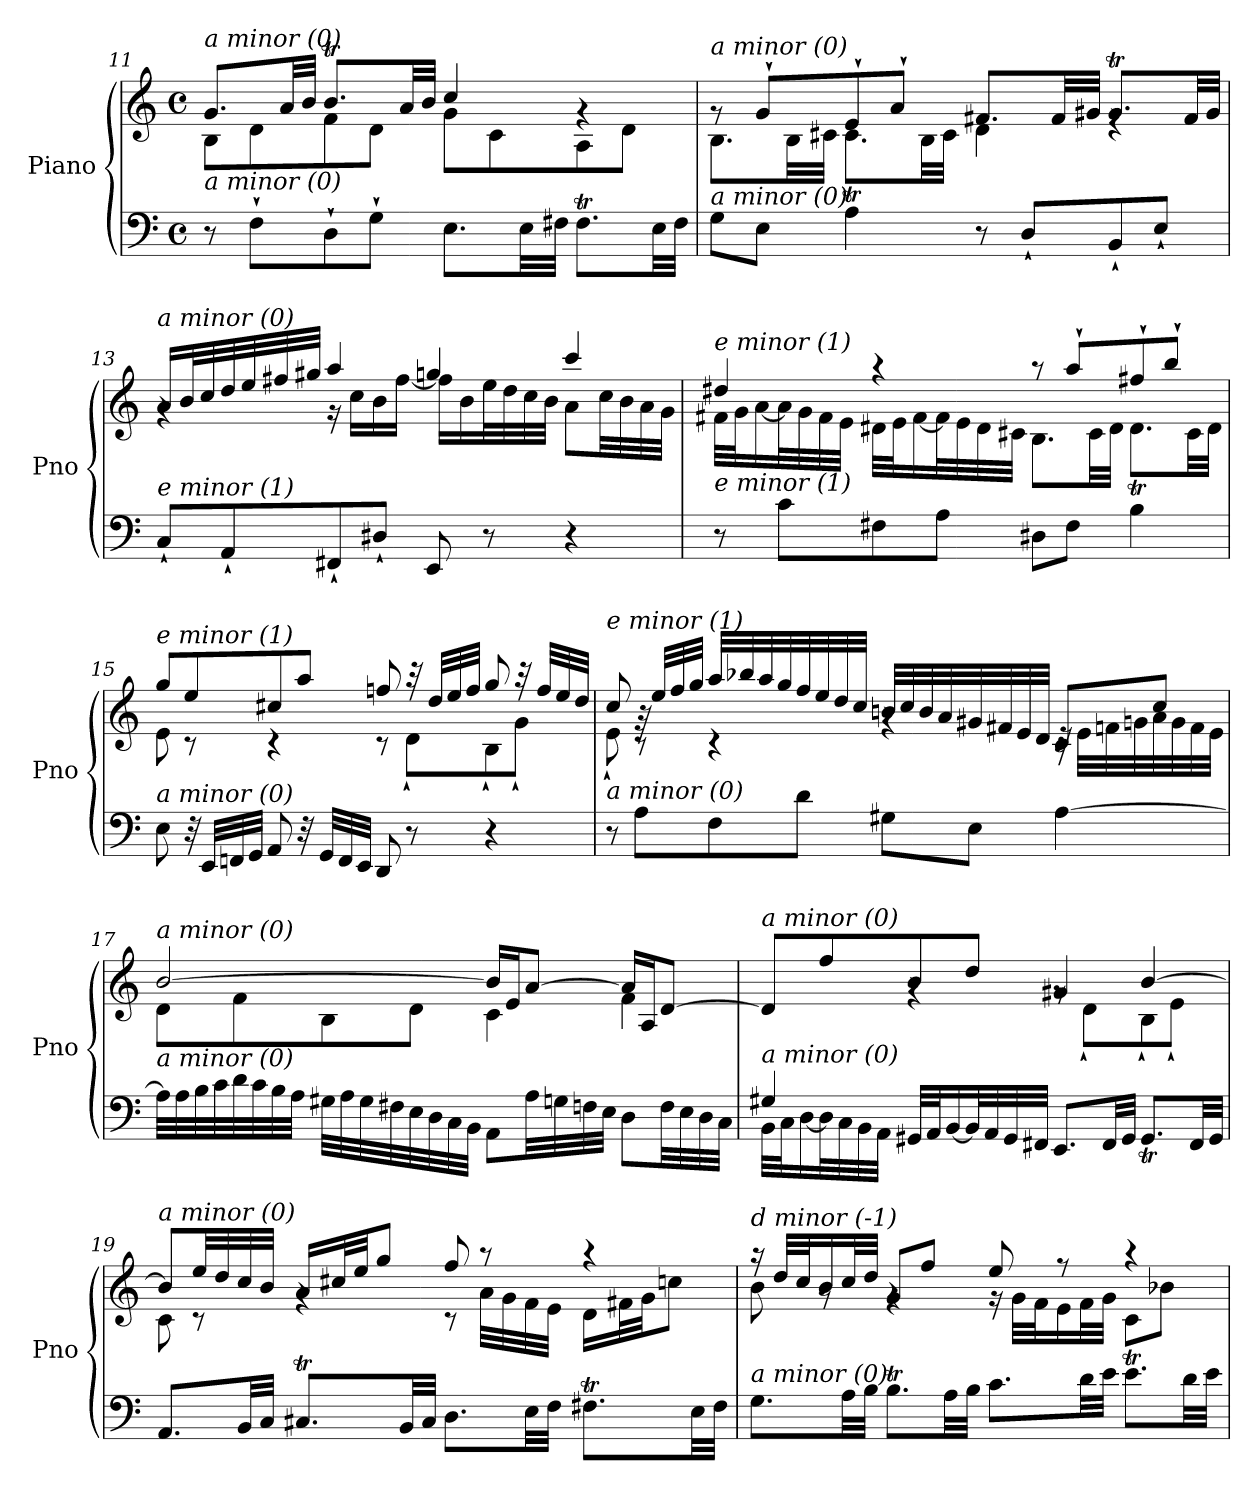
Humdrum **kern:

**kern	**kern
*part1	*part1
*staff2	*staff1
*I"Piano	*
*I'Pno	*
*clefF4	*clefG2
*k[]	*k[]
*M4/4	*M4/4
*met(c)	*met(c)
=11	=11
*	*^
!	!LO:TX:i:t=a minor (0)	!
!LO:TX:i:t=a minor (0)	!	!
8r	8.g/L	8B\L
8F`\L	.	8d\
.	32a/LL	.
.	32b/JJJ	.
8D`\	8.bt/L	8f\
8G`\J	.	8d\J
.	32a/LL	.
.	32b/JJJ	.
8.E\L	4cc/	8g\L
.	.	8c\
32E\LL	.	.
32F#X\JJJ	.	.
8.F#t\L	4rg	8A\
.	.	8d\J
32E\LL	.	.
32F#\JJJ	.	.
!!LO:PB:g=z	!!
=12	=12	=12
!	!LO:TX:i:t=a minor (0)	!
!LO:TX:i:t=a minor (0)	!	!
8G\L	8rg	8.B\L
8E\J	8g`/L	.
.	.	32B\LL
.	.	32c#X\JJJ
4A\	8e`/	8.c#t\L
.	8a`/J	.
.	.	32B\LL
.	.	32c#\JJJ
8r	8.f#X/L	4d\
8D`/L	.	.
.	32f#/LL	.
.	32g#X/JJJ	.
8BB`/	8.g#t/L	4re
8E`/J	.	.
.	32f#/LL	.
.	32g#/JJJ	.
=13	=13	=13
!	!LO:TX:i:t=a minor (0)	!
!LO:TX:i:t=e minor (1)	!	!
8C`/L	16a/LL	4rg
.	32b/L	.
.	32cc/	.
8AA`/	32dd/	.
.	32ee/	.
.	32ff#X/	.
.	32gg#X/JJJ	.
8FF#X`/	4aa/	16r
.	.	16cc\LL
8D#X`/J	.	16b\
.	.	[16ff#\JJ
8EE/	4ggn/	16ff#\LL]
.	.	16b\
8r	.	32ee\L
.	.	32dd\
.	.	32cc\
.	.	32b\JJJ
4r	4ccc/	8a\L
.	.	32cc\LL
.	.	32b\
.	.	32a\
.	.	32g\JJJ
!!LO:LB:g=z	!!
=14	=14	=14
!	!LO:TX:i:t=e minor (1)	!
!LO:TX:i:t=e minor (1)	!	!
8r	4dd#X/	32f#X\LLL
.	.	32g\J
.	.	[16a\
8c\L	.	32a\L]
.	.	32g\
.	.	32f#\
.	.	32e\JJJ
8F#X\	4r	32d#X\LLL
.	.	32e\J
.	.	[16f#\
8A\J	.	32f#\L]
.	.	32e\
.	.	32d#\
.	.	32c#X\JJJ
8D#X\L	8r	8.B\L
8F#\J	8aa`/L	.
.	.	32c#\LL
.	.	32d#\JJJ
4B\	8ff#X`/	8.d#t\L
.	8bb`/J	.
.	.	32c#\LL
.	.	32d#\JJJ
!!LO:LB:g=z	!!
=15	=15	=15
!	!LO:TX:i:t=e minor (1)	!
!LO:TX:i:t=a minor (0)	!	!
8E\	8gg/L	8e\
32r	8ee/	8r
32EE/LLL	.	.
32FFn/	.	.
32GG/JJJ	.	.
8AA/	8cc#X/	4r
32r	8aa/J	.
32GG/LLL	.	.
32FF/	.	.
32EE/JJJ	.	.
8DD/	8ffn/	8r
8r	32r	8d`\L
.	32dd/LLL	.
.	32ee/	.
.	32ff/JJJ	.
4r	8gg/	8B`\
.	32r	8g`\J
.	32ff/LLL	.
.	32ee/	.
.	32dd/JJJ	.
!!LO:LB:g=z	!!
=16	=16	=16
!	!LO:TX:i:t=e minor (1)	!
!LO:TX:i:t=a minor (0)	!	!
8r	8cc/	8e`\
8A\L	32rg	8r
.	32ee/LLL	.
.	32ff/	.
.	32gg/JJJ	.
8F\	32aa/LLL	4r
.	32bb-X/	.
.	32aa/	.
.	32gg/	.
8d\J	32ff/	.
.	32ee/	.
.	32dd/	.
.	32cc/JJJ	.
8G#X\L	32bn/LLL	4rg
.	32cc/	.
.	32b/	.
.	32a/	.
8E\J	32g#X/	.
.	32f#X/	.
.	32e/	.
.	32d/JJJ	.
[4A\	8c/L	32rc
.	.	32e\LLL
.	.	32fn\
.	.	32gn\
.	8cc/J	32a\
.	.	32g\
.	.	32f\
.	.	32e\JJJ
!!LO:LB:g=z	!!
=17	=17	=17
!	!LO:TX:i:t=a minor (0)	!
!LO:TX:i:t=a minor (0)	!	!
32A\LLL]	[2b/	8d\L
32A\	.	.
32B\	.	.
32c\	.	.
32d\	.	8f\
32c\	.	.
32B\	.	.
32A\JJJ	.	.
32G#X\LLL	.	8B\
32A\	.	.
32G#\	.	.
32F#X\	.	.
32E\	.	8d\J
32D\	.	.
32C\	.	.
32BB\JJJ	.	.
8AA\L	16b/LL]	4c\
.	16e/J	.
32A\LL	[8a/J	.
32Gn\	.	.
32Fn\	.	.
32E\JJJ	.	.
8D\L	16a/LL]	4f\
.	16A/J	.
32F\LL	[8d/J	.
32E\	.	.
32D\	.	.
32C\JJJ	.	.
!!LO:LB:g=z	!!
=18	=18	=18
*^	*	*
!	!	!LO:TX:i:t=a minor (0)	!
!LO:TX:i:t=a minor (0)	!	!	!
4G#X/	32BB\LLL	8d/L]	4ryy
.	32C\J	.	.
.	[16D\	.	.
.	32D\L]	8ff/	.
.	32C\	.	.
.	32BB\	.	.
.	32AA\JJJ	.	.
2.ryy	32GG#X/LLL	8b/	4rg
.	32AA/J	.	.
.	[16BB/	.	.
.	32BB/L]	8dd/J	.
.	32AA/	.	.
.	32GG#/	.	.
.	32FF#X/JJJ	.	.
.	8.EE/L	4g#X/	8rg
.	.	.	8d`\L
.	32FF#/LL	.	.
.	32GG#/JJJ	.	.
.	8.GG#t/L	[4b/	8B`\
.	.	.	8e`\J
.	32FF#/LL	.	.
.	32GG#/JJJ	.	.
!!LO:PB:g=z	!!
=19	=19	=19	=19
!	!	!LO:TX:i:t=a minor (0)	!
!LO:TX:i:t=a minor (0)	!	!	!
*v	*v	*	*
8.AA/L	8b/L]	8c\
.	32ee/LL	8r
.	32dd/	.
32BB/LL	32cc/	.
32C/JJJ	32b/JJJ	.
8.C#Xt/L	16a/LL	4rg
.	32cc#X/L	.
.	32ee/JJ	.
.	8gg/J	.
32BB/LL	.	.
32C#/JJJ	.	.
8.D\L	8ff/	8r
.	8r	32a\LLL
.	.	32g\
32E\LL	.	32f\
32F\JJJ	.	32e\JJJ
8.F#Xt\L	4r	16d\LL
.	.	32f#X\L
.	.	32g\JJ
.	.	8ccn\J
32E\LL	.	.
32F#\JJJ	.	.
!!LO:LB:g=z	!!
=20	=20	=20
!	!LO:TX:i:t=d minor (-1)	!
!LO:TX:i:t=a minor (0)	!	!
8.G\L	16r	8b\
.	32dd/LLL	.
.	32cc/J	.
.	16b/	8rg
32A\LL	32cc/L	.
32B\JJJ	32dd/JJJ	.
8.Bt\L	8g/L	4rg
.	8ff/J	.
32A\LL	.	.
32B\JJJ	.	.
8.c\L	8ee/	16rg
.	.	32g\LLL
.	.	32f\J
.	8r	16e\
32d\LL	.	32f\L
32e\JJJ	.	32g\JJJ
8.et\L	4r	8c\L
.	.	8b-X\J
32d\LL	.	.
32e\JJJ	.	.
*	*v	*v
=	=
*-	*-
